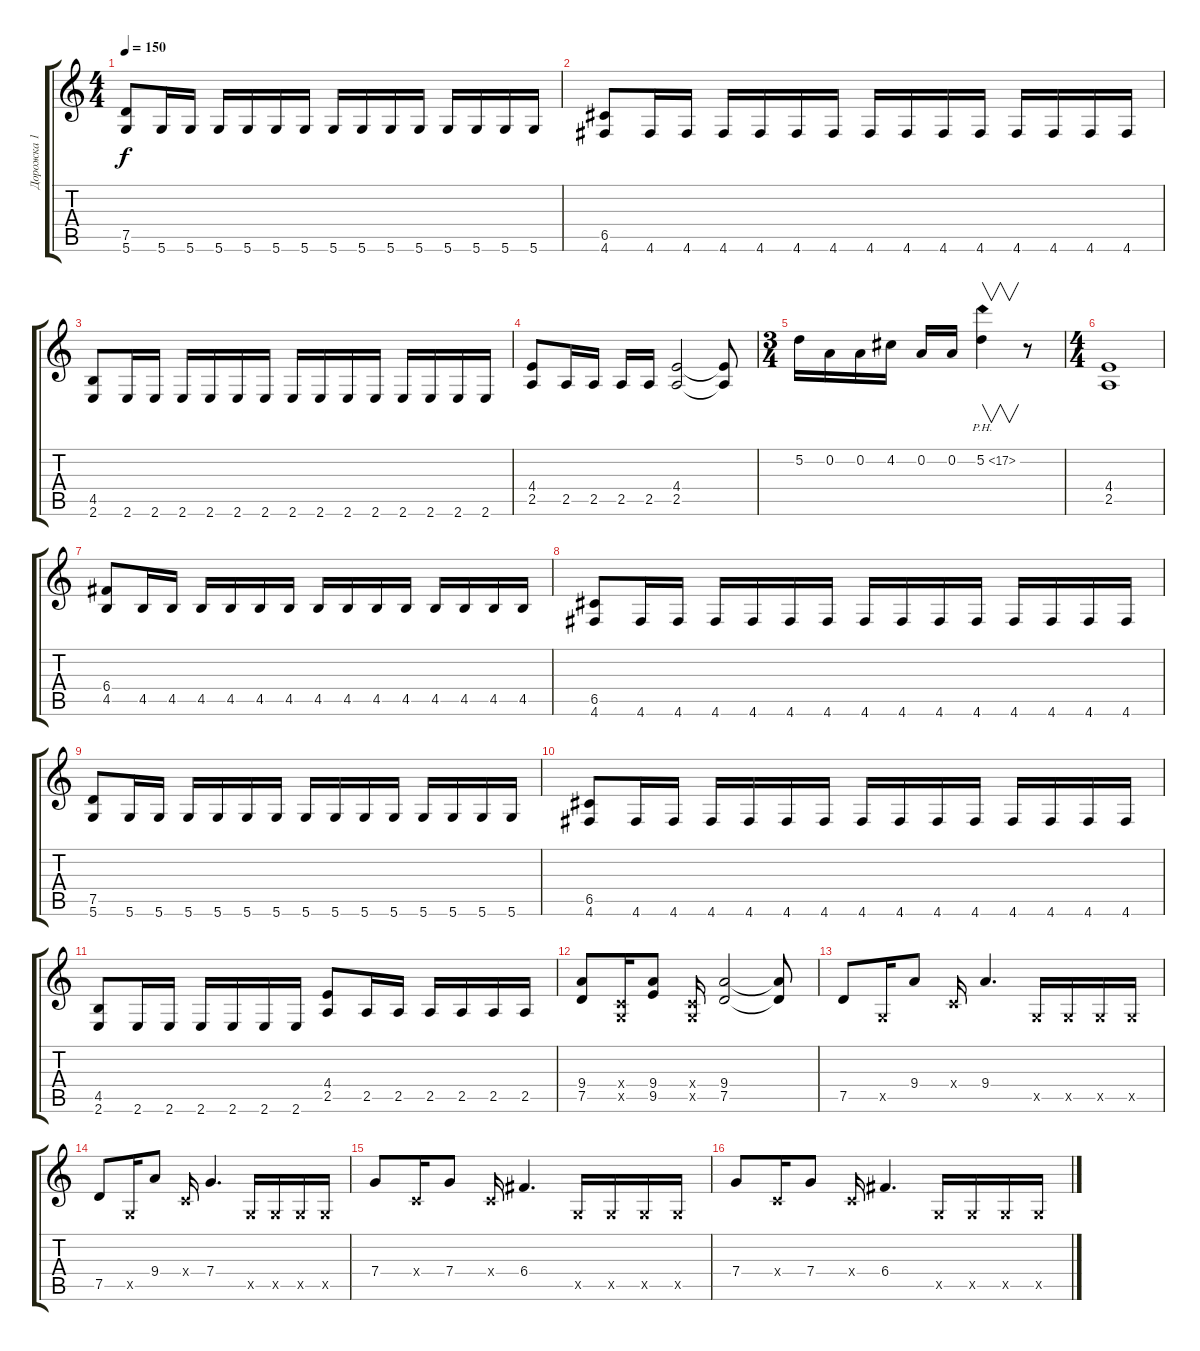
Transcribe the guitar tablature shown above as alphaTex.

\track ("Дорожка 1" "Дорожка 1") {instrument distortionguitar}
\staff {score tabs}
\tuning (D4 A3 F3 C3 G2 D2) {hide}
\ts (4 4)
\tempo 150
\clef g2
\ks c
(7.5 5.6).8{dy f} 5.6.16 5.6.16 5.6.16 5.6.16 5.6.16 5.6.16 5.6.16 5.6.16 5.6.16 5.6.16 5.6.16 5.6.16 5.6.16 5.6.16 |
(6.5 4.6).8 4.6.16 4.6.16 4.6.16 4.6.16 4.6.16 4.6.16 4.6.16 4.6.16 4.6.16 4.6.16 4.6.16 4.6.16 4.6.16 4.6.16 |
(4.5 2.6).8 2.6.16 2.6.16 2.6.16 2.6.16 2.6.16 2.6.16 2.6.16 2.6.16 2.6.16 2.6.16 2.6.16 2.6.16 2.6.16 2.6.16 |
(4.4 2.5).8 2.5.16 2.5.16 2.5.16 2.5.16 (4.4 2.5).2 (4.4{t} 2.5{t}).8 |
\ts (3 4)
5.2.16 0.2.16 0.2.16 4.2.16 0.2.16 0.2.16 5.2{ph 12}.4{v} r.8 |
\ts (4 4)
(4.4 2.5).1 |
(6.4 4.5).8 4.5.16 4.5.16 4.5.16 4.5.16 4.5.16 4.5.16 4.5.16 4.5.16 4.5.16 4.5.16 4.5.16 4.5.16 4.5.16 4.5.16 |
(6.5 4.6).8 4.6.16 4.6.16 4.6.16 4.6.16 4.6.16 4.6.16 4.6.16 4.6.16 4.6.16 4.6.16 4.6.16 4.6.16 4.6.16 4.6.16 |
(7.5 5.6).8 5.6.16 5.6.16 5.6.16 5.6.16 5.6.16 5.6.16 5.6.16 5.6.16 5.6.16 5.6.16 5.6.16 5.6.16 5.6.16 5.6.16 |
(6.5 4.6).8 4.6.16 4.6.16 4.6.16 4.6.16 4.6.16 4.6.16 4.6.16 4.6.16 4.6.16 4.6.16 4.6.16 4.6.16 4.6.16 4.6.16 |
(4.5 2.6).8 2.6.16 2.6.16 2.6.16 2.6.16 2.6.16 2.6.16 (4.4 2.5).8 2.5.16 2.5.16 2.5.16 2.5.16 2.5.16 2.5.16 |
(9.4 7.5).8 (0.4{x} 0.5{x}).16 (9.4 9.5).8 (0.4{x} 0.5{x}).16 (9.4 7.5).2 (9.4{t} 7.5{t}).8 |
7.5.8 0.5{x}.16 9.4.8 0.4{x}.16 9.4.4{d} 0.5{x}.16 0.5{x}.16 0.5{x}.16 0.5{x}.16 |
7.5.8 0.5{x}.16 9.4.8 0.4{x}.16 7.4.4{d} 0.5{x}.16 0.5{x}.16 0.5{x}.16 0.5{x}.16 |
7.4.8 0.4{x}.16 7.4.8 0.4{x}.16 6.4.4{d} 0.5{x}.16 0.5{x}.16 0.5{x}.16 0.5{x}.16 |
7.4.8 0.4{x}.16 7.4.8 0.4{x}.16 6.4.4{d} 0.5{x}.16 0.5{x}.16 0.5{x}.16 0.5{x}.16
